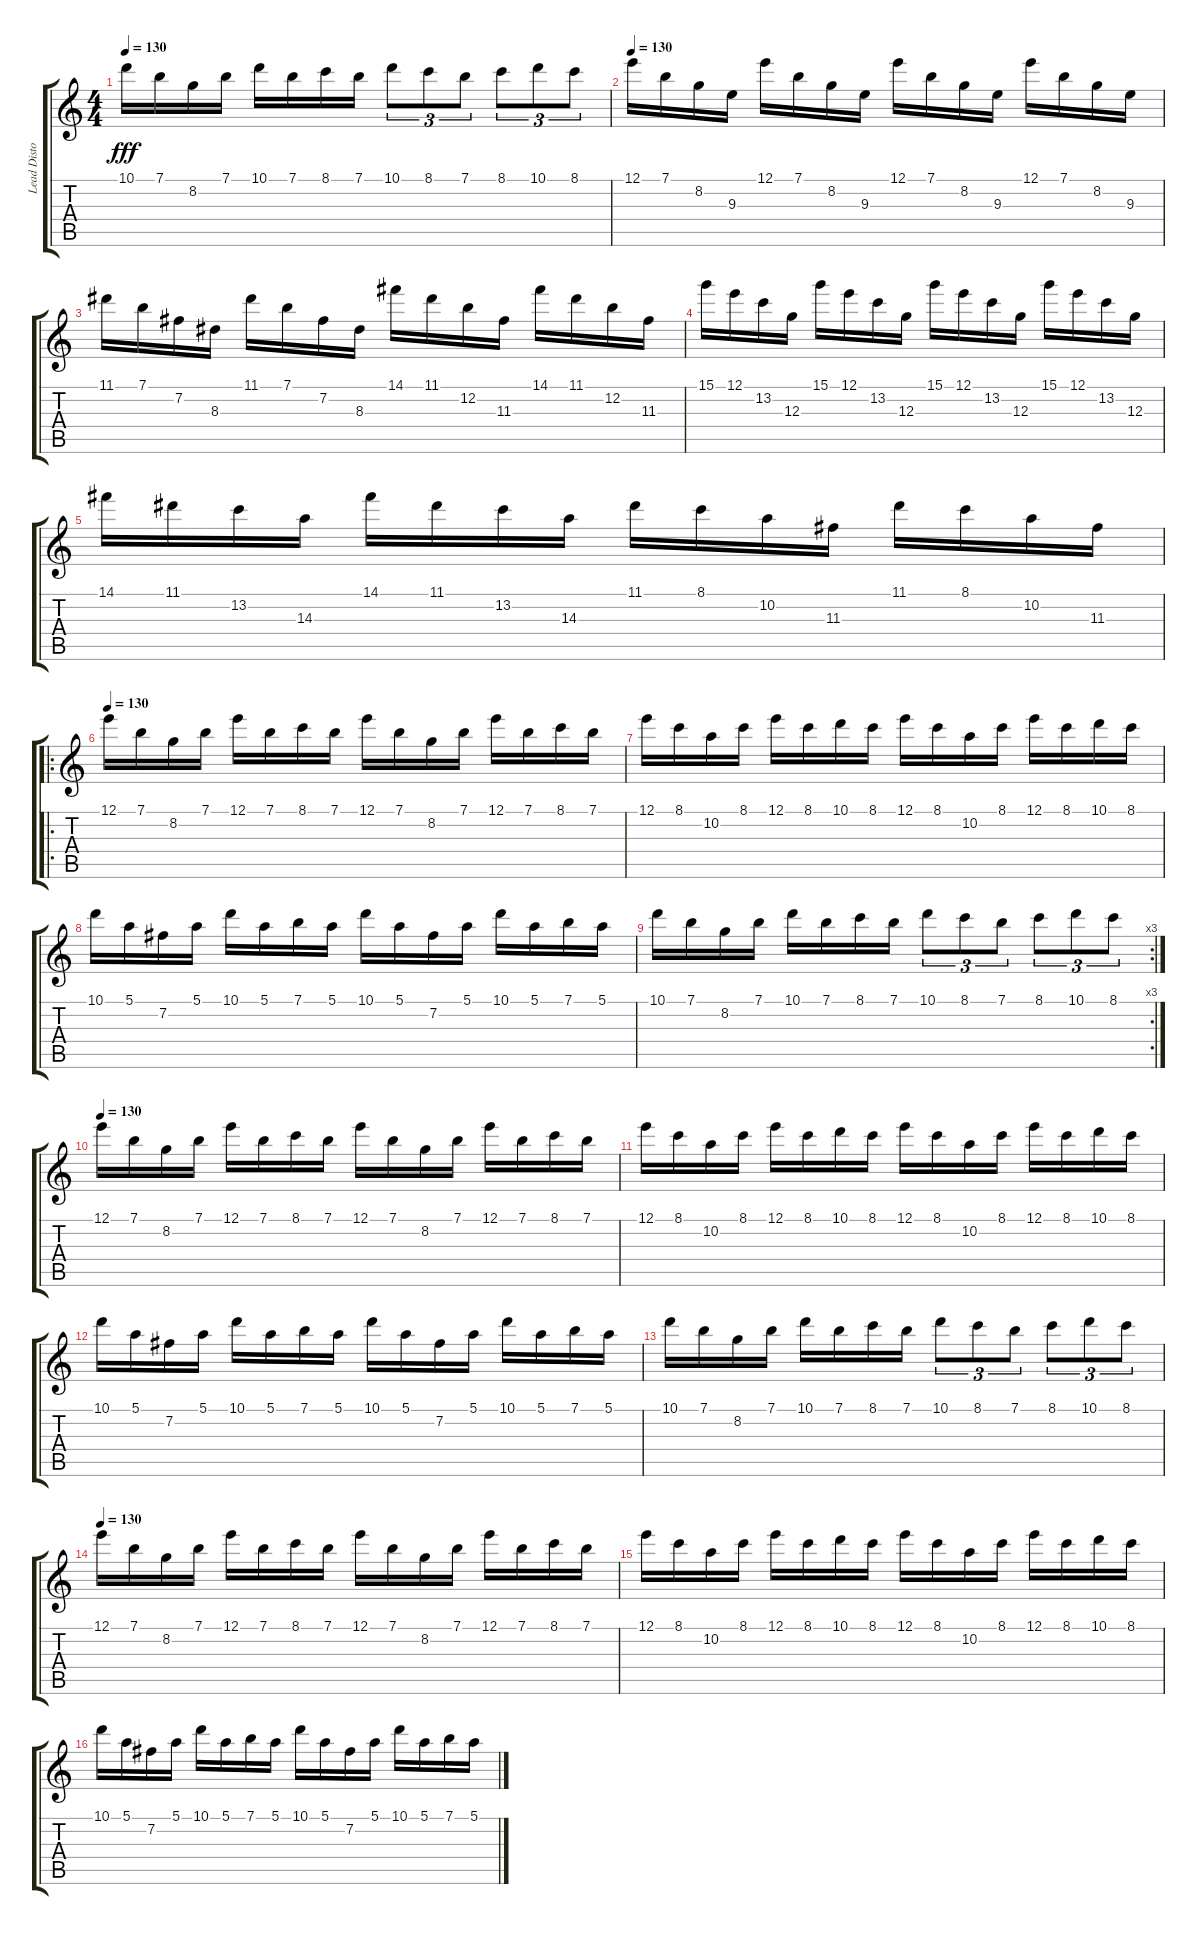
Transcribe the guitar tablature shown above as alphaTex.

\track ("Lead Distortion Guitar" "Lead Disto") {instrument distortionguitar}
\staff {score tabs}
\tuning (E4 B3 G3 D3 A2 E2) {hide}
\ts (4 4)
\tempo 130
\clef g2
\ks c
10.1.16{dy fff} 7.1.16 8.2.16 7.1.16 10.1.16 7.1.16 8.1.16 7.1.16 10.1.8{tu (3 2)} 8.1.8{tu (3 2)} 7.1.8{tu (3 2)} 8.1.8{tu (3 2)} 10.1.8{tu (3 2)} 8.1.8{tu (3 2)} |
\tempo 130
12.1.16 7.1.16 8.2.16 9.3.16 12.1.16 7.1.16 8.2.16 9.3.16 12.1.16 7.1.16 8.2.16 9.3.16 12.1.16 7.1.16 8.2.16 9.3.16 |
11.1.16 7.1.16 7.2.16 8.3.16 11.1.16 7.1.16 7.2.16 8.3.16 14.1.16 11.1.16 12.2.16 11.3.16 14.1.16 11.1.16 12.2.16 11.3.16 |
15.1.16 12.1.16 13.2.16 12.3.16 15.1.16 12.1.16 13.2.16 12.3.16 15.1.16 12.1.16 13.2.16 12.3.16 15.1.16 12.1.16 13.2.16 12.3.16 |
14.1.16 11.1.16 13.2.16 14.3.16 14.1.16 11.1.16 13.2.16 14.3.16 11.1.16 8.1.16 10.2.16 11.3.16 11.1.16 8.1.16 10.2.16 11.3.16 |
\ro
\tempo 130
12.1.16 7.1.16 8.2.16 7.1.16 12.1.16 7.1.16 8.1.16 7.1.16 12.1.16 7.1.16 8.2.16 7.1.16 12.1.16 7.1.16 8.1.16 7.1.16 |
12.1.16 8.1.16 10.2.16 8.1.16 12.1.16 8.1.16 10.1.16 8.1.16 12.1.16 8.1.16 10.2.16 8.1.16 12.1.16 8.1.16 10.1.16 8.1.16 |
10.1.16 5.1.16 7.2.16 5.1.16 10.1.16 5.1.16 7.1.16 5.1.16 10.1.16 5.1.16 7.2.16 5.1.16 10.1.16 5.1.16 7.1.16 5.1.16 |
\rc 3
10.1.16 7.1.16 8.2.16 7.1.16 10.1.16 7.1.16 8.1.16 7.1.16 10.1.8{tu (3 2)} 8.1.8{tu (3 2)} 7.1.8{tu (3 2)} 8.1.8{tu (3 2)} 10.1.8{tu (3 2)} 8.1.8{tu (3 2)} |
\tempo 130
12.1.16 7.1.16 8.2.16 7.1.16 12.1.16 7.1.16 8.1.16 7.1.16 12.1.16 7.1.16 8.2.16 7.1.16 12.1.16 7.1.16 8.1.16 7.1.16 |
12.1.16 8.1.16 10.2.16 8.1.16 12.1.16 8.1.16 10.1.16 8.1.16 12.1.16 8.1.16 10.2.16 8.1.16 12.1.16 8.1.16 10.1.16 8.1.16 |
10.1.16 5.1.16 7.2.16 5.1.16 10.1.16 5.1.16 7.1.16 5.1.16 10.1.16 5.1.16 7.2.16 5.1.16 10.1.16 5.1.16 7.1.16 5.1.16 |
10.1.16 7.1.16 8.2.16 7.1.16 10.1.16 7.1.16 8.1.16 7.1.16 10.1.8{tu (3 2)} 8.1.8{tu (3 2)} 7.1.8{tu (3 2)} 8.1.8{tu (3 2)} 10.1.8{tu (3 2)} 8.1.8{tu (3 2)} |
\tempo 130
12.1.16{volume 0} 7.1.16 8.2.16 7.1.16 12.1.16 7.1.16 8.1.16 7.1.16 12.1.16 7.1.16 8.2.16 7.1.16 12.1.16 7.1.16 8.1.16 7.1.16 |
12.1.16 8.1.16 10.2.16 8.1.16 12.1.16 8.1.16 10.1.16 8.1.16 12.1.16 8.1.16 10.2.16 8.1.16 12.1.16 8.1.16 10.1.16 8.1.16 |
10.1.16 5.1.16 7.2.16 5.1.16 10.1.16 5.1.16 7.1.16 5.1.16 10.1.16 5.1.16 7.2.16 5.1.16 10.1.16 5.1.16 7.1.16 5.1.16
